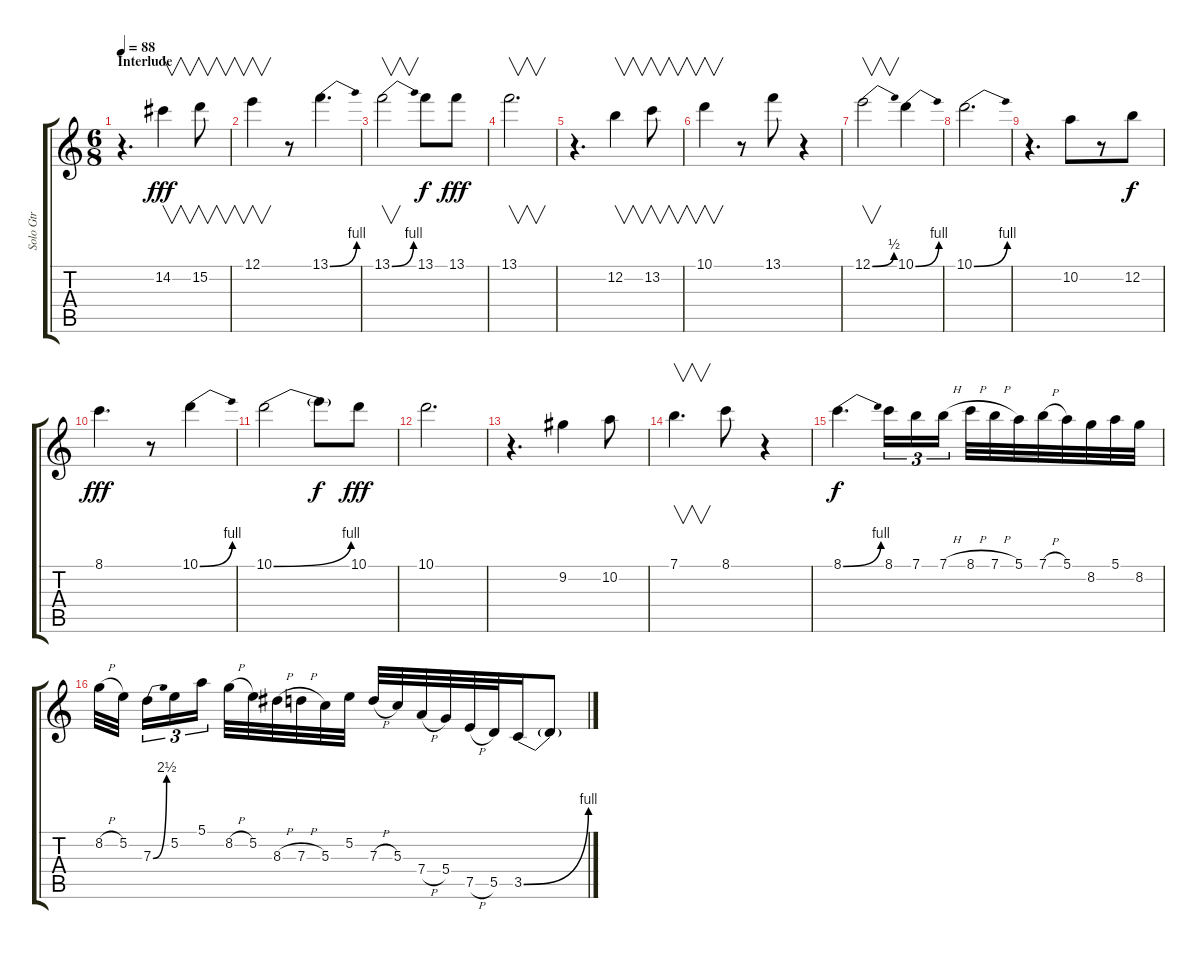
\track ("Solo Gtr            " "Solo Gtr  ") {instrument distortionguitar}
\staff {score tabs}
\tuning (E4 B3 G3 D3 A2 E2) {hide}
\ts (6 8)
\section ("" "Interlude")
\tempo 88
\clef g2
\ks c
r.4{d dy f} 14.2.4{v dy fff} 15.2.8{v} |
12.1.4{v} r.8 13.1{be (bend 0 0 60 4)}.4{d} |
13.1{be (bend 0 0 60 4)}.2{v} 13.1.8{dy f} 13.1.8{dy fff} |
13.1.2{v d} |
r.4{d} 12.2.4{v} 13.2.8{v} |
10.1.4{v} r.8 13.1.8 r.4 |
12.1{be (bend 0 0 60 2)}.2{v} 10.1{be (bend 0 0 60 4)}.4 |
10.1{be (bend 0 0 60 4)}.2{d} |
r.4{d} 10.2.8 r.8 12.2.8{dy f} |
8.1.4{d dy fff} r.8 10.1{be (bend 0 0 60 4)}.4 |
10.1{be (bend 0 0 60 4)}.2 10.1{t}.8{dy f} 10.1.8{dy fff} |
10.1.2{d} |
r.4{d} 9.2.4 10.2.8 |
7.1.4{v d} 8.1.8 r.4 |
8.1{be (bend 0 0 60 4)}.4{d dy f} 8.1.16{tu (3 2)} 7.1.16{tu (3 2)} 7.1{h}.16{tu (3 2)} 8.1{h}.32 7.1{h}.32 5.1.32 7.1{h}.32 5.1.32 8.2.32 5.1.32 8.2.32 |
8.2{h}.32 5.2.32 7.3{be (bend 0 0 60 10)}.16{tu (3 2)} 5.2.16{tu (3 2)} 5.1.16{tu (3 2)} 8.2{h}.32 5.2.32 8.3{h}.32 7.3{h}.32 5.3.32 5.2.32 7.3{h}.32 5.3.32 7.4{h}.32 5.4.32 7.5{h}.32 5.5.32 3.5{be (bend 0 0 60 4)}.16 3.5{t}.8
